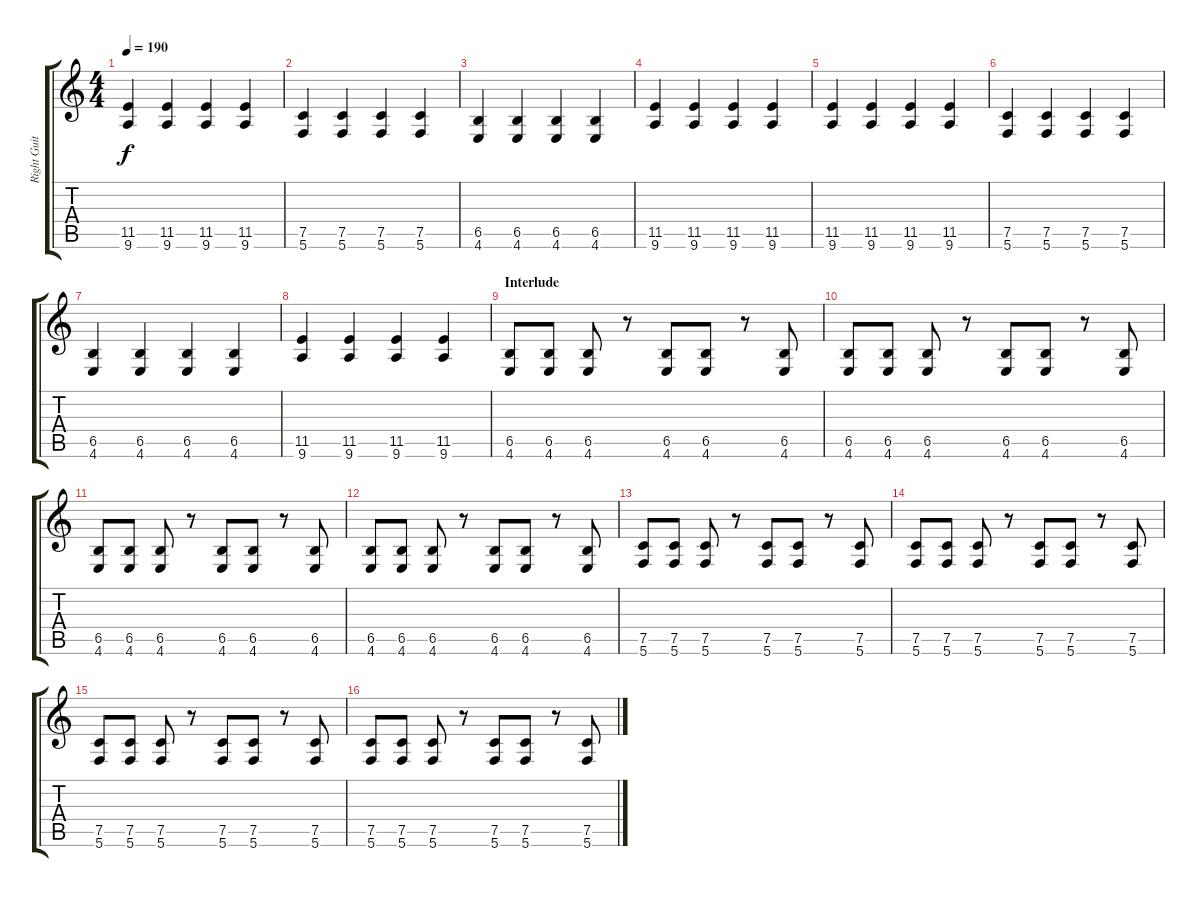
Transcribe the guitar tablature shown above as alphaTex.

\track ("Right Guitar" "Right Guit") {instrument distortionguitar}
\staff {score tabs}
\tuning (C4 G3 Eb3 Bb2 F2 C2) {hide}
\ts (4 4)
\tempo 190
\clef g2
\ks c
(11.5 9.6).4{dy f} (11.5 9.6).4 (11.5 9.6).4 (11.5 9.6).4 |
(7.5 5.6).4 (7.5 5.6).4 (7.5 5.6).4 (7.5 5.6).4 |
(6.5 4.6).4 (6.5 4.6).4 (6.5 4.6).4 (6.5 4.6).4 |
(11.5 9.6).4 (11.5 9.6).4 (11.5 9.6).4 (11.5 9.6).4 |
(11.5 9.6).4 (11.5 9.6).4 (11.5 9.6).4 (11.5 9.6).4 |
(7.5 5.6).4 (7.5 5.6).4 (7.5 5.6).4 (7.5 5.6).4 |
(6.5 4.6).4 (6.5 4.6).4 (6.5 4.6).4 (6.5 4.6).4 |
(11.5 9.6).4 (11.5 9.6).4 (11.5 9.6).4 (11.5 9.6).4 |
\section ("" "Interlude")
(6.5 4.6).8 (6.5 4.6).8 (6.5 4.6).8 r.8 (6.5 4.6).8 (6.5 4.6).8 r.8 (6.5 4.6).8 |
(6.5 4.6).8 (6.5 4.6).8 (6.5 4.6).8 r.8 (6.5 4.6).8 (6.5 4.6).8 r.8 (6.5 4.6).8 |
(6.5 4.6).8 (6.5 4.6).8 (6.5 4.6).8 r.8 (6.5 4.6).8 (6.5 4.6).8 r.8 (6.5 4.6).8 |
(6.5 4.6).8 (6.5 4.6).8 (6.5 4.6).8 r.8 (6.5 4.6).8 (6.5 4.6).8 r.8 (6.5 4.6).8 |
(7.5 5.6).8 (7.5 5.6).8 (7.5 5.6).8 r.8 (7.5 5.6).8 (7.5 5.6).8 r.8 (7.5 5.6).8 |
(7.5 5.6).8 (7.5 5.6).8 (7.5 5.6).8 r.8 (7.5 5.6).8 (7.5 5.6).8 r.8 (7.5 5.6).8 |
(7.5 5.6).8 (7.5 5.6).8 (7.5 5.6).8 r.8 (7.5 5.6).8 (7.5 5.6).8 r.8 (7.5 5.6).8 |
(7.5 5.6).8 (7.5 5.6).8 (7.5 5.6).8 r.8 (7.5 5.6).8 (7.5 5.6).8 r.8 (7.5 5.6).8
